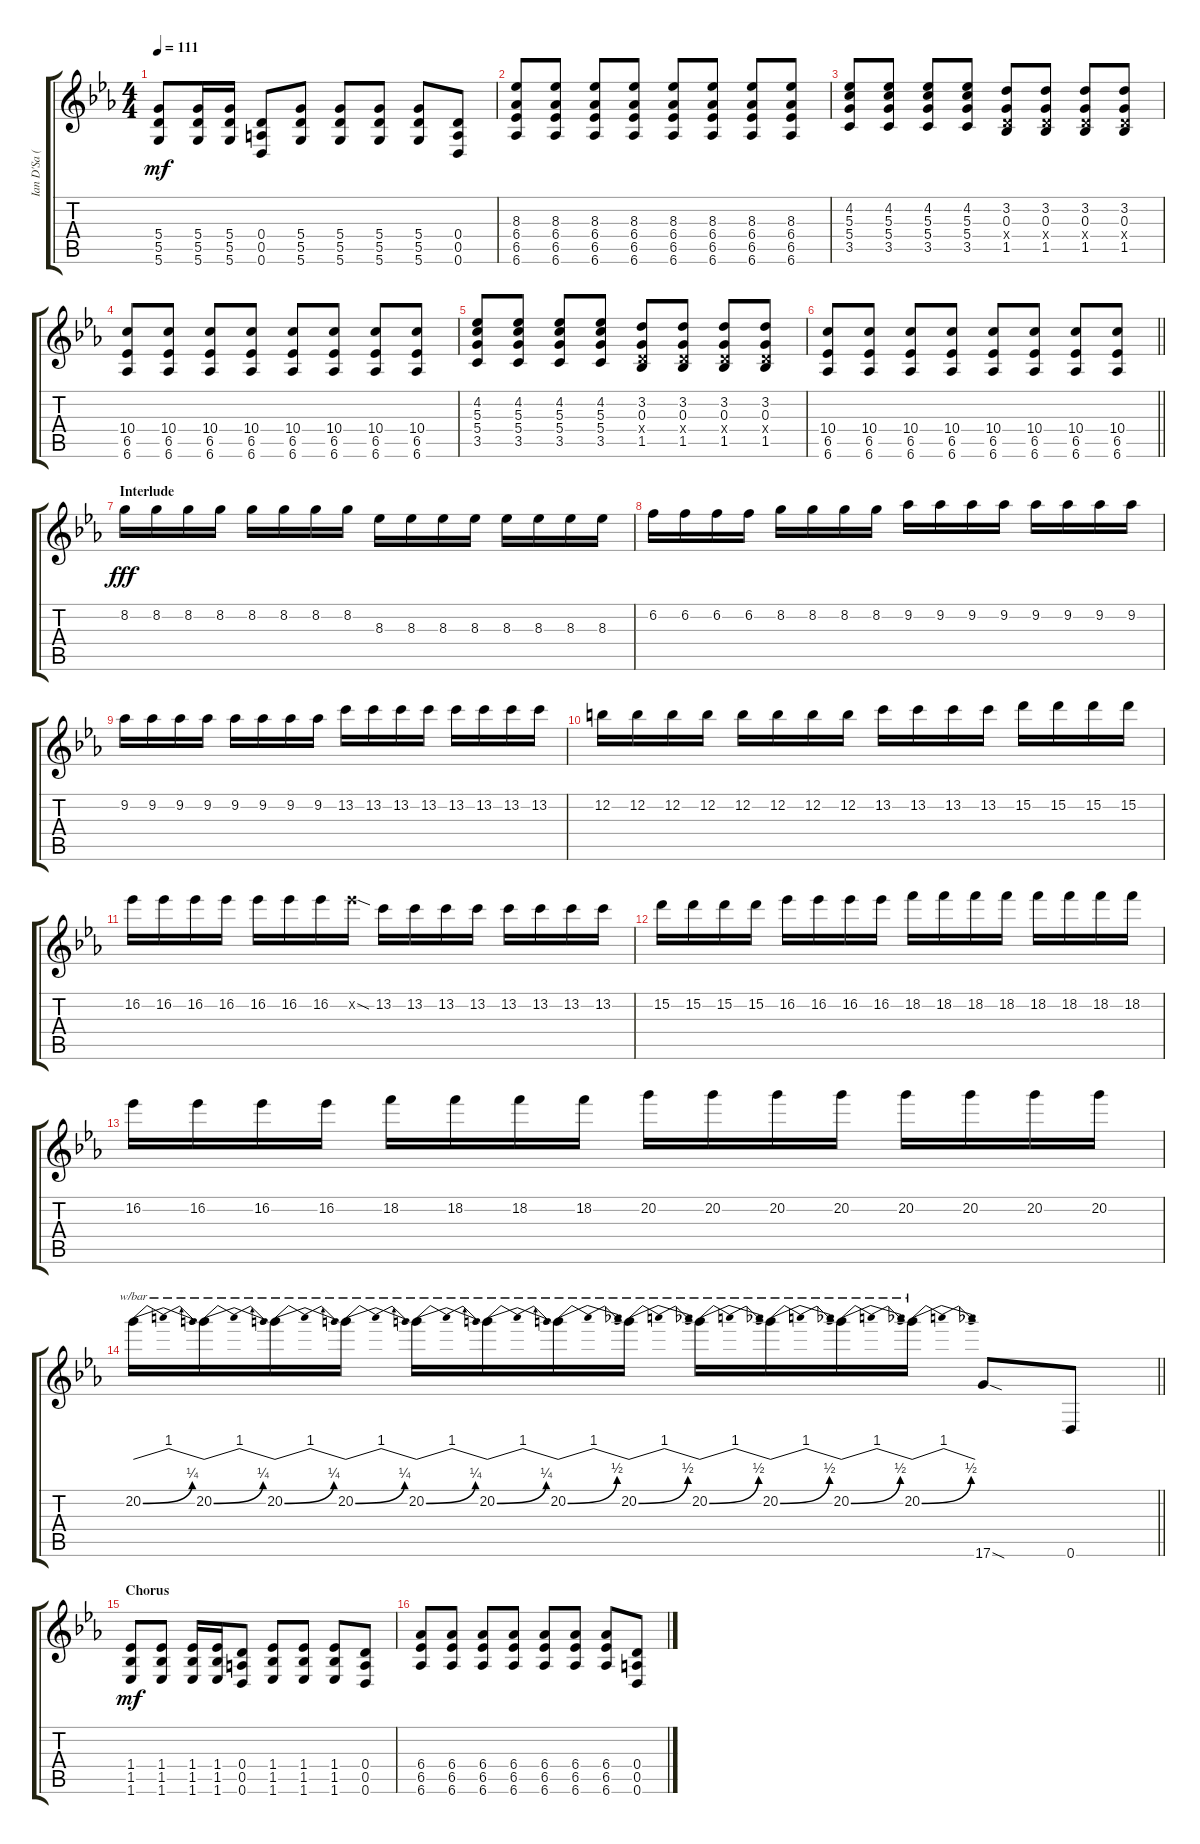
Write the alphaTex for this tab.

\track ("Ian D'Sa (Lead Guitar)" "Ian D'Sa (") {instrument distortionguitar}
\staff {score tabs}
\tuning (E4 B3 G3 D3 A2 D2) {hide}
\ts (4 4)
\tempo 111
\clef g2
\ks cminor
(5.4 5.5 5.6).8{dy mf} (5.4 5.5 5.6).16 (5.4 5.5 5.6).16 (0.4 0.5 0.6).8 (5.4 5.5 5.6).8 (5.4 5.5 5.6).8 (5.4 5.5 5.6).8 (5.4 5.5 5.6).8 (0.4 0.5 0.6).8 |
(8.3 6.4 6.5 6.6).8 (8.3 6.4 6.5 6.6).8 (8.3 6.4 6.5 6.6).8 (8.3 6.4 6.5 6.6).8 (8.3 6.4 6.5 6.6).8 (8.3 6.4 6.5 6.6).8 (8.3 6.4 6.5 6.6).8 (8.3 6.4 6.5 6.6).8 |
(4.2 5.3 5.4 3.5).8 (4.2 5.3 5.4 3.5).8 (4.2 5.3 5.4 3.5).8 (4.2 5.3 5.4 3.5).8 (3.2 0.3 0.4{x} 1.5).8 (3.2 0.3 0.4{x} 1.5).8 (3.2 0.3 0.4{x} 1.5).8 (3.2 0.3 0.4{x} 1.5).8 |
(10.4 6.5 6.6).8 (10.4 6.5 6.6).8 (10.4 6.5 6.6).8 (10.4 6.5 6.6).8 (10.4 6.5 6.6).8 (10.4 6.5 6.6).8 (10.4 6.5 6.6).8 (10.4 6.5 6.6).8 |
(4.2 5.3 5.4 3.5).8 (4.2 5.3 5.4 3.5).8 (4.2 5.3 5.4 3.5).8 (4.2 5.3 5.4 3.5).8 (3.2 0.3 0.4{x} 1.5).8 (3.2 0.3 0.4{x} 1.5).8 (3.2 0.3 0.4{x} 1.5).8 (3.2 0.3 0.4{x} 1.5).8 |
\barLineRight lightlight
(10.4 6.5 6.6).8 (10.4 6.5 6.6).8 (10.4 6.5 6.6).8 (10.4 6.5 6.6).8 (10.4 6.5 6.6).8 (10.4 6.5 6.6).8 (10.4 6.5 6.6).8 (10.4 6.5 6.6).8 |
\section ("" "Interlude ")
8.2.16{dy fff} 8.2.16 8.2.16 8.2.16 8.2.16 8.2.16 8.2.16 8.2.16 8.3.16 8.3.16 8.3.16 8.3.16 8.3.16 8.3.16 8.3.16 8.3.16 |
6.2.16 6.2.16 6.2.16 6.2.16 8.2.16 8.2.16 8.2.16 8.2.16 9.2.16 9.2.16 9.2.16 9.2.16 9.2.16 9.2.16 9.2.16 9.2.16 |
9.2.16 9.2.16 9.2.16 9.2.16 9.2.16 9.2.16 9.2.16 9.2.16 13.2.16 13.2.16 13.2.16 13.2.16 13.2.16 13.2.16 13.2.16 13.2.16 |
12.2.16 12.2.16 12.2.16 12.2.16 12.2.16 12.2.16 12.2.16 12.2.16 13.2.16 13.2.16 13.2.16 13.2.16 15.2.16 15.2.16 15.2.16 15.2.16 |
16.2.16 16.2.16 16.2.16 16.2.16 16.2.16 16.2.16 16.2.16 16.2{sod x}.16 13.2.16 13.2.16 13.2.16 13.2.16 13.2.16 13.2.16 13.2.16 13.2.16 |
15.2.16 15.2.16 15.2.16 15.2.16 16.2.16 16.2.16 16.2.16 16.2.16 18.2.16 18.2.16 18.2.16 18.2.16 18.2.16 18.2.16 18.2.16 18.2.16 |
16.2.16 16.2.16 16.2.16 16.2.16 18.2.16 18.2.16 18.2.16 18.2.16 20.2.16 20.2.16 20.2.16 20.2.16 20.2.16 20.2.16 20.2.16 20.2.16 |
\barLineRight lightlight
20.2{be (bend 0 0 60 1)}.16{tbe (dip default 0 0 30 4 60 0)} 20.2{be (bend 0 0 60 1)}.16{tbe (dip default 0 0 30 4 60 0)} 20.2{be (bend 0 0 60 1)}.16{tbe (dip default 0 0 30 4 60 0)} 20.2{be (bend 0 0 60 1)}.16{tbe (dip default 0 0 30 4 60 0)} 20.2{be (bend 0 0 60 1)}.16{tbe (dip default 0 0 30 4 60 0)} 20.2{be (bend 0 0 60 1)}.16{tbe (dip default 0 0 30 4 60 0)} 20.2{be (bend 0 0 60 2)}.16{tbe (dip default 0 0 30 4 60 0)} 20.2{be (bend 0 0 60 2)}.16{tbe (dip default 0 0 30 4 60 0)} 20.2{be (bend 0 0 60 2)}.16{tbe (dip default 0 0 30 4 60 0)} 20.2{be (bend 0 0 60 2)}.16{tbe (dip default 0 0 30 4 60 0)} 20.2{be (bend 0 0 60 2)}.16{tbe (dip default 0 0 30 4 60 0)} 20.2{be (bend 0 0 60 2)}.16{tbe (dip default 0 0 30 4 60 0)} 17.6{sod}.8 0.6.8 |
\section ("" "Chorus")
(1.4 1.5 1.6).8{dy mf} (1.4 1.5 1.6).8 (1.4 1.5 1.6).16 (1.4 1.5 1.6).16 (0.4 0.5 0.6).8 (1.4 1.5 1.6).8 (1.4 1.5 1.6).8 (1.4 1.5 1.6).8 (0.4 0.5 0.6).8 |
(6.4 6.5 6.6).8 (6.4 6.5 6.6).8 (6.4 6.5 6.6).8 (6.4 6.5 6.6).8 (6.4 6.5 6.6).8 (6.4 6.5 6.6).8 (6.4 6.5 6.6).8 (0.4 0.5 0.6).8
